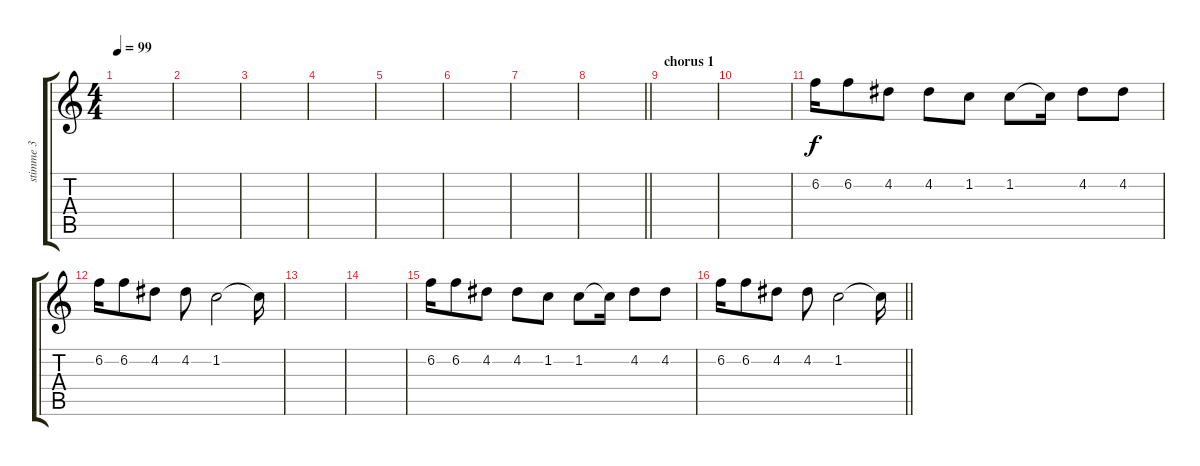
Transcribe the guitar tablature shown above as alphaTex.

\track ("stimme 3" "stimme 3") {instrument electricguitarjazz}
\staff {score tabs}
\tuning (E4 B3 G3 D3 A2 E2) {hide}
\ts (4 4)
\tempo 99
\clef g2
\ks c
|
|
|
|
|
|
|
\barLineRight lightlight
|
\section ("" "chorus 1")
|
|
6.2.16 6.2.8 4.2.8 4.2.8 1.2.8 1.2.8 1.2{t}.16 4.2.8 4.2.8 |
6.2.16 6.2.8 4.2.8 4.2.8 1.2.2 1.2{t}.16 |
|
|
6.2.16 6.2.8 4.2.8 4.2.8 1.2.8 1.2.8 1.2{t}.16 4.2.8 4.2.8 |
\barLineRight lightlight
6.2.16 6.2.8 4.2.8 4.2.8 1.2.2 1.2{t}.16
